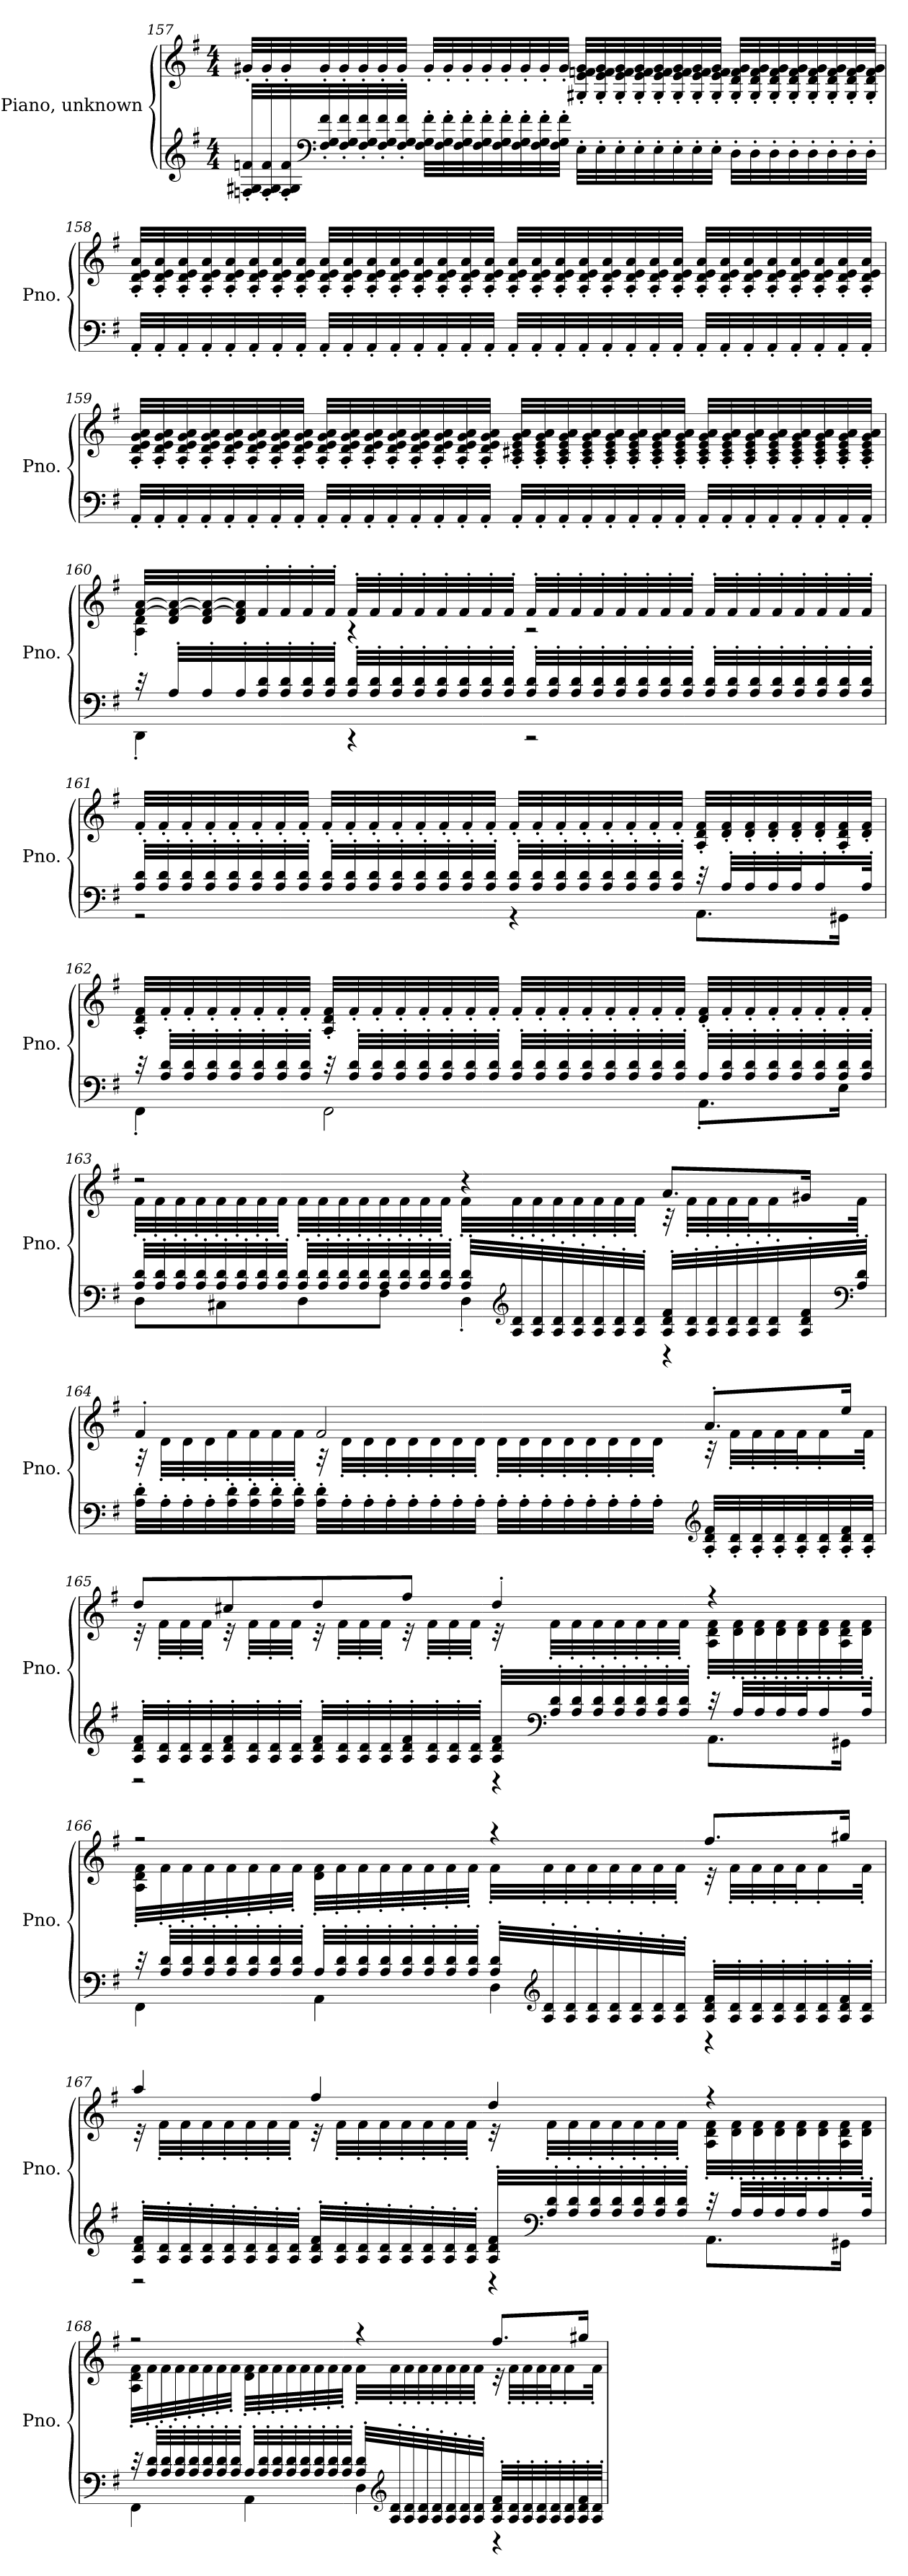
**kern	**kern
*part1	*part1
*staff2	*staff1
*I"Piano, unknown	*
*I'Pno.	*
!!LO:LB:g=z
*clefG2	*clefG2
*k[f#]	*k[f#]
*M4/4	*M4/4
=157	=157
32Fn/' 32G#X/' 32fn/'LLL	32g#X'/LLL
32F/' 32G#/' 32f/'	32g#'/
32F/' 32G#/' 32f/'	32g#'/
*clefF4	*
32F/' 32G#/' 32f/'	32g#'/
32F/' 32G#/' 32f/'	32g#'/
32F/' 32G#/' 32f/'	32g#'/
32F/' 32G#/' 32f/'	32g#'/
32F/' 32G#/' 32f/'JJJ	32g#'/JJJ
32F\' 32G#\' 32f\'LLL	32g#'/LLL
32F\' 32G#\' 32f\'	32g#'/
32F\' 32G#\' 32f\'	32g#'/
32F\' 32G#\' 32f\'	32g#'/
32F\' 32G#\' 32f\'	32g#'/
32F\' 32G#\' 32f\'	32g#'/
32F\' 32G#\' 32f\'	32g#'/
32F\' 32G#\' 32f\'JJJ	32g#'/JJJ
32E'\LLL	32G#X/' 32e/' 32fn/' 32g#/'LLL
32E'\	32G#/' 32e/' 32f/' 32g#/'
32E'\	32G#/' 32e/' 32f/' 32g#/'
32E'\	32G#/' 32e/' 32f/' 32g#/'
32E'\	32G#/' 32e/' 32f/' 32g#/'
32E'\	32G#/' 32e/' 32f/' 32g#/'
32E'\	32G#/' 32e/' 32f/' 32g#/'
32E'\JJJ	32G#/' 32e/' 32f/' 32g#/'JJJ
32D'\LLL	32G#/' 32d/' 32f/' 32g#/'LLL
32D'\	32G#/' 32d/' 32f/' 32g#/'
32D'\	32G#/' 32d/' 32f/' 32g#/'
32D'\	32G#/' 32d/' 32f/' 32g#/'
32D'\	32G#/' 32d/' 32f/' 32g#/'
32D'\	32G#/' 32d/' 32f/' 32g#/'
32D'\	32G#/' 32d/' 32f/' 32g#/'
32D'\JJJ	32G#/' 32d/' 32f/' 32g#/'JJJ
!!LO:LB:g=z
=158	=158
32AA'/LLL	32A/' 32d/' 32e/' 32a/'LLL
32AA'/	32A/' 32d/' 32e/' 32a/'
32AA'/	32A/' 32d/' 32e/' 32a/'
32AA'/	32A/' 32d/' 32e/' 32a/'
32AA'/	32A/' 32d/' 32e/' 32a/'
32AA'/	32A/' 32d/' 32e/' 32a/'
32AA'/	32A/' 32d/' 32e/' 32a/'
32AA'/JJJ	32A/' 32d/' 32e/' 32a/'JJJ
32AA'/LLL	32A/' 32d/' 32e/' 32a/'LLL
32AA'/	32A/' 32d/' 32e/' 32a/'
32AA'/	32A/' 32d/' 32e/' 32a/'
32AA'/	32A/' 32d/' 32e/' 32a/'
32AA'/	32A/' 32d/' 32e/' 32a/'
32AA'/	32A/' 32d/' 32e/' 32a/'
32AA'/	32A/' 32d/' 32e/' 32a/'
32AA'/JJJ	32A/' 32d/' 32e/' 32a/'JJJ
32AA'/LLL	32A/' 32d/' 32e/' 32a/'LLL
32AA'/	32A/' 32d/' 32e/' 32a/'
32AA'/	32A/' 32d/' 32e/' 32a/'
32AA'/	32A/' 32d/' 32e/' 32a/'
32AA'/	32A/' 32d/' 32e/' 32a/'
32AA'/	32A/' 32d/' 32e/' 32a/'
32AA'/	32A/' 32d/' 32e/' 32a/'
32AA'/JJJ	32A/' 32d/' 32e/' 32a/'JJJ
32AA'/LLL	32A/' 32d/' 32e/' 32a/'LLL
32AA'/	32A/' 32d/' 32e/' 32a/'
32AA'/	32A/' 32d/' 32e/' 32a/'
32AA'/	32A/' 32d/' 32e/' 32a/'
32AA'/	32A/' 32d/' 32e/' 32a/'
32AA'/	32A/' 32d/' 32e/' 32a/'
32AA'/	32A/' 32d/' 32e/' 32a/'
32AA'/JJJ	32A/' 32d/' 32e/' 32a/'JJJ
!!LO:LB:g=z
=159	=159
32AA'/LLL	32A/' 32d/' 32e/' 32g/' 32a/'LLL
32AA'/	32A/' 32d/' 32e/' 32g/' 32a/'
32AA'/	32A/' 32d/' 32e/' 32g/' 32a/'
32AA'/	32A/' 32d/' 32e/' 32g/' 32a/'
32AA'/	32A/' 32d/' 32e/' 32g/' 32a/'
32AA'/	32A/' 32d/' 32e/' 32g/' 32a/'
32AA'/	32A/' 32d/' 32e/' 32g/' 32a/'
32AA'/JJJ	32A/' 32d/' 32e/' 32g/' 32a/'JJJ
32AA'/LLL	32A/' 32d/' 32e/' 32g/' 32a/'LLL
32AA'/	32A/' 32d/' 32e/' 32g/' 32a/'
32AA'/	32A/' 32d/' 32e/' 32g/' 32a/'
32AA'/	32A/' 32d/' 32e/' 32g/' 32a/'
32AA'/	32A/' 32d/' 32e/' 32g/' 32a/'
32AA'/	32A/' 32d/' 32e/' 32g/' 32a/'
32AA'/	32A/' 32d/' 32e/' 32g/' 32a/'
32AA'/JJJ	32A/' 32d/' 32e/' 32g/' 32a/'JJJ
32AA'/LLL	32A/' 32c#X/' 32e/' 32g/' 32a/'LLL
32AA'/	32A/' 32c#/' 32e/' 32g/' 32a/'
32AA'/	32A/' 32c#/' 32e/' 32g/' 32a/'
32AA'/	32A/' 32c#/' 32e/' 32g/' 32a/'
32AA'/	32A/' 32c#/' 32e/' 32g/' 32a/'
32AA'/	32A/' 32c#/' 32e/' 32g/' 32a/'
32AA'/	32A/' 32c#/' 32e/' 32g/' 32a/'
32AA'/JJJ	32A/' 32c#/' 32e/' 32g/' 32a/'JJJ
32AA'/LLL	32A/' 32c#/' 32e/' 32g/' 32a/'LLL
32AA'/	32A/' 32c#/' 32e/' 32g/' 32a/'
32AA'/	32A/' 32c#/' 32e/' 32g/' 32a/'
32AA'/	32A/' 32c#/' 32e/' 32g/' 32a/'
32AA'/	32A/' 32c#/' 32e/' 32g/' 32a/'
32AA'/	32A/' 32c#/' 32e/' 32g/' 32a/'
32AA'/	32A/' 32c#/' 32e/' 32g/' 32a/'
32AA'/JJJ	32A/' 32c#/' 32e/' 32g/' 32a/'JJJ
!!LO:LB:g=z
=160	=160
*^	*^
32r	4DD'\	[32f#/ [32a/LLL	4A\' 4d\'
32A'/LLL	.	32d/ 32f#/_ 32a/_	.
32A'/	.	32d/ 32f#/_ 32a/_	.
32A'/	.	32d/ 32f#/] 32a/]	.
32A/' 32d/'	.	32f#'/	.
32A/' 32d/'	.	32f#'/	.
32A/' 32d/'	.	32f#'/	.
32A/' 32d/'JJJ	.	32f#'/JJJ	.
32A/' 32d/'LLL	4r	32f#'/LLL	4r
32A/' 32d/'	.	32f#'/	.
32A/' 32d/'	.	32f#'/	.
32A/' 32d/'	.	32f#'/	.
32A/' 32d/'	.	32f#'/	.
32A/' 32d/'	.	32f#'/	.
32A/' 32d/'	.	32f#'/	.
32A/' 32d/'JJJ	.	32f#'/JJJ	.
32A/' 32d/'LLL	2r	32f#'/LLL	2r
32A/' 32d/'	.	32f#'/	.
32A/' 32d/'	.	32f#'/	.
32A/' 32d/'	.	32f#'/	.
32A/' 32d/'	.	32f#'/	.
32A/' 32d/'	.	32f#'/	.
32A/' 32d/'	.	32f#'/	.
32A/' 32d/'JJJ	.	32f#'/JJJ	.
32A/' 32d/'LLL	.	32f#'/LLL	.
32A/' 32d/'	.	32f#'/	.
32A/' 32d/'	.	32f#'/	.
32A/' 32d/'	.	32f#'/	.
32A/' 32d/'	.	32f#'/	.
32A/' 32d/'	.	32f#'/	.
32A/' 32d/'	.	32f#'/	.
32A/' 32d/'JJJ	.	32f#'/JJJ	.
*	*	*v	*v
!!LO:LB:g=z
=161	=161	=161
32A/' 32d/'LLL	2r	32f#'/LLL
32A/' 32d/'	.	32f#'/
32A/' 32d/'	.	32f#'/
32A/' 32d/'	.	32f#'/
32A/' 32d/'	.	32f#'/
32A/' 32d/'	.	32f#'/
32A/' 32d/'	.	32f#'/
32A/' 32d/'JJJ	.	32f#'/JJJ
32A/' 32d/'LLL	.	32f#'/LLL
32A/' 32d/'	.	32f#'/
32A/' 32d/'	.	32f#'/
32A/' 32d/'	.	32f#'/
32A/' 32d/'	.	32f#'/
32A/' 32d/'	.	32f#'/
32A/' 32d/'	.	32f#'/
32A/' 32d/'JJJ	.	32f#'/JJJ
32A/' 32d/'LLL	4r	32f#'/LLL
32A/' 32d/'	.	32f#'/
32A/' 32d/'	.	32f#'/
32A/' 32d/'	.	32f#'/
32A/' 32d/'	.	32f#'/
32A/' 32d/'	.	32f#'/
32A/' 32d/'	.	32f#'/
32A/' 32d/'JJJ	.	32f#'/JJJ
32r	8.AA\L	32A/' 32d/' 32f#/'LLL
32A'/LLL	.	32d/' 32f#/'
32A'/	.	32d/' 32f#/'
32A'/	.	32d/' 32f#/'
32A'/J	.	32d/' 32f#/'
16A'/	.	32d/' 32f#/'
.	16GG#X\Jk	32A/' 32d/' 32f#/'
32A'/JJk	.	32d/' 32f#/'JJJ
!!LO:PB:g=z
=162	=162	=162
32r	4FF#'\	32A/' 32d/' 32f#/'LLL
32A/' 32d/'LLL	.	32f#'/
32A/' 32d/'	.	32f#'/
32A/' 32d/'	.	32f#'/
32A/' 32d/'	.	32f#'/
32A/' 32d/'	.	32f#'/
32A/' 32d/'	.	32f#'/
32A/' 32d/'JJJ	.	32f#'/JJJ
32r	2FF#\	32A/' 32d/' 32f#/'LLL
32A/' 32d/'LLL	.	32f#'/
32A/' 32d/'	.	32f#'/
32A/' 32d/'	.	32f#'/
32A/' 32d/'	.	32f#'/
32A/' 32d/'	.	32f#'/
32A/' 32d/'	.	32f#'/
32A/' 32d/'JJJ	.	32f#'/JJJ
32A/' 32d/'LLL	.	32f#'/LLL
32A/' 32d/'	.	32f#'/
32A/' 32d/'	.	32f#'/
32A/' 32d/'	.	32f#'/
32A/' 32d/'	.	32f#'/
32A/' 32d/'	.	32f#'/
32A/' 32d/'	.	32f#'/
32A/' 32d/'JJJ	.	32f#'/JJJ
32A'/LLL	8.AA'\L	32d/' 32f#/'LLL
32A/' 32d/'	.	32f#'/
32A/' 32d/'	.	32f#'/
32A/' 32d/'	.	32f#'/
32A/' 32d/'	.	32f#'/
32A/' 32d/'	.	32f#'/
32A/' 32d/'	16E\Jk	32f#'/
32A/' 32d/'JJJ	.	32f#'/JJJ
!!LO:LB:g=z
=163	=163	=163
*	*	*^
32A/' 32d/'LLL	8D\L	2r	32f#'\LLL
32A/' 32d/'	.	.	32f#'\
32A/' 32d/'	.	.	32f#'\
32A/' 32d/'	.	.	32f#'\
32A/' 32d/'	8C#X\	.	32f#'\
32A/' 32d/'	.	.	32f#'\
32A/' 32d/'	.	.	32f#'\
32A/' 32d/'JJJ	.	.	32f#'\JJJ
32A/' 32d/'LLL	8D\	.	32f#'\LLL
32A/' 32d/'	.	.	32f#'\
32A/' 32d/'	.	.	32f#'\
32A/' 32d/'	.	.	32f#'\
32A/' 32d/'	8F#\J	.	32f#'\
32A/' 32d/'	.	.	32f#'\
32A/' 32d/'	.	.	32f#'\
32A/' 32d/'JJJ	.	.	32f#'\JJJ
32A/' 32d/'LLL	4D'\	4r	32f#'\LLL
*clefG2	*	*	*
32A/' 32d/'	.	.	32f#'\
32A/' 32d/'	.	.	32f#'\
32A/' 32d/'	.	.	32f#'\
32A/' 32d/'	.	.	32f#'\
32A/' 32d/'	.	.	32f#'\
32A/' 32d/'	.	.	32f#'\
32A/' 32d/'JJJ	.	.	32f#'\JJJ
32A/' 32d/' 32f#/'LLL	4r	8.a/L	32r
32A/' 32d/'	.	.	32f#'\LLL
32A/' 32d/'	.	.	32f#'\
32A/' 32d/'	.	.	32f#'\
32A/' 32d/'	.	.	32f#'\J
32A/' 32d/'	.	.	16f#'\
32A/' 32d/' 32f#/'	.	16g#X/Jk	.
*clefF4	*	*	*
32A/' 32d/'JJJ	.	.	32f#'\JJk
*v	*v	*	*
!!LO:LB:g=z	!!
=164	=164	=164
32A\' 32d\'LLL	4f#'/	32r
32A'\	.	32d'\LLL
32A'\	.	32d'\
32A'\	.	32d'\
32A\' 32d\'	.	32f#'\
32A\' 32d\'	.	32f#'\
32A\' 32d\'	.	32f#'\
32A\' 32d\'JJJ	.	32f#'\JJJ
32A\' 32d\'LLL	2f#/	32r
32A'\	.	32d'\LLL
32A'\	.	32d'\
32A'\	.	32d'\
32A'\	.	32d'\
32A'\	.	32d'\
32A'\	.	32d'\
32A'\JJJ	.	32d'\JJJ
32A'\LLL	.	32d'\LLL
32A'\	.	32d'\
32A'\	.	32d'\
32A'\	.	32d'\
32A'\	.	32d'\
32A'\	.	32d'\
32A'\	.	32d'\
32A'\JJJ	.	32d'\JJJ
*clefG2	*	*
32A/' 32d/' 32f#/'LLL	8.a'/L	32r
32A/' 32d/'	.	32f#'\LLL
32A/' 32d/'	.	32f#'\
32A/' 32d/'	.	32f#'\
32A/' 32d/'	.	32f#'\J
32A/' 32d/'	.	16f#'\
32A/' 32d/' 32f#/'	16ee/Jk	.
32A/' 32d/'JJJ	.	32f#'\JJk
!!LO:LB:g=z	!!
=165	=165	=165
*^	*	*
32A/' 32d/' 32f#/'LLL	2r	8dd/L	32r
32A/' 32d/'	.	.	32f#'\LLL
32A/' 32d/'	.	.	32f#'\
32A/' 32d/'	.	.	32f#'\JJJ
32A/' 32d/' 32f#/'	.	8cc#X/	32r
32A/' 32d/'	.	.	32f#'\LLL
32A/' 32d/'	.	.	32f#'\
32A/' 32d/'JJJ	.	.	32f#'\JJJ
32A/' 32d/' 32f#/'LLL	.	8dd/	32r
32A/' 32d/'	.	.	32f#'\LLL
32A/' 32d/'	.	.	32f#'\
32A/' 32d/'	.	.	32f#'\JJJ
32A/' 32d/' 32f#/'	.	8ff#/J	32r
32A/' 32d/'	.	.	32f#'\LLL
32A/' 32d/'	.	.	32f#'\
32A/' 32d/'JJJ	.	.	32f#'\JJJ
32A/' 32d/' 32f#/'LLL	4r	4dd'/	32r
*clefF4	*	*	*
32A/' 32d/'	.	.	32f#'\LLL
32A/' 32d/'	.	.	32f#'\
32A/' 32d/'	.	.	32f#'\
32A/' 32d/'	.	.	32f#'\
32A/' 32d/'	.	.	32f#'\
32A/' 32d/'	.	.	32f#'\
32A/' 32d/'JJJ	.	.	32f#'\JJJ
32r	8.AA\L	4r	32A\' 32d\' 32f#\'LLL
32A'/LLL	.	.	32d\' 32f#\'
32A'/	.	.	32d\' 32f#\'
32A'/	.	.	32d\' 32f#\'
32A'/J	.	.	32d\' 32f#\'
16A'/	.	.	32d\' 32f#\'
.	16GG#X\Jk	.	32A\' 32d\' 32f#\'
32A'/JJk	.	.	32d\' 32f#\'JJJ
!!LO:LB:g=z	!!
=166	=166	=166	=166
32r	4FF#\	2r	32A\' 32d\' 32f#\'LLL
32A/' 32d/'LLL	.	.	32f#'\
32A/' 32d/'	.	.	32f#'\
32A/' 32d/'	.	.	32f#'\
32A/' 32d/'	.	.	32f#'\
32A/' 32d/'	.	.	32f#'\
32A/' 32d/'	.	.	32f#'\
32A/' 32d/'JJJ	.	.	32f#'\JJJ
32A'/LLL	4AA\	.	32d\' 32f#\'LLL
32A/' 32d/'	.	.	32f#'\
32A/' 32d/'	.	.	32f#'\
32A/' 32d/'	.	.	32f#'\
32A/' 32d/'	.	.	32f#'\
32A/' 32d/'	.	.	32f#'\
32A/' 32d/'	.	.	32f#'\
32A/' 32d/'JJJ	.	.	32f#'\JJJ
32A/' 32d/'LLL	4D\	4r	32f#'\LLL
*clefG2	*	*	*
32A/' 32d/'	.	.	32f#'\
32A/' 32d/'	.	.	32f#'\
32A/' 32d/'	.	.	32f#'\
32A/' 32d/'	.	.	32f#'\
32A/' 32d/'	.	.	32f#'\
32A/' 32d/'	.	.	32f#'\
32A/' 32d/'JJJ	.	.	32f#'\JJJ
32A/' 32d/' 32f#/'LLL	4r	8.ff#/L	32r
32A/' 32d/'	.	.	32f#'\LLL
32A/' 32d/'	.	.	32f#'\
32A/' 32d/'	.	.	32f#'\
32A/' 32d/'	.	.	32f#'\J
32A/' 32d/'	.	.	16f#'\
32A/' 32d/' 32f#/'	.	16gg#X/Jk	.
32A/' 32d/'JJJ	.	.	32f#'\JJk
!!LO:LB:g=z	!!
=167	=167	=167	=167
32A/' 32d/' 32f#/'LLL	2r	4aa/	32r
32A/' 32d/'	.	.	32f#'\LLL
32A/' 32d/'	.	.	32f#'\
32A/' 32d/'	.	.	32f#'\
32A/' 32d/'	.	.	32f#'\
32A/' 32d/'	.	.	32f#'\
32A/' 32d/'	.	.	32f#'\
32A/' 32d/'JJJ	.	.	32f#'\JJJ
32A/' 32d/' 32f#/'LLL	.	4ff#/	32r
32A/' 32d/'	.	.	32f#'\LLL
32A/' 32d/'	.	.	32f#'\
32A/' 32d/'	.	.	32f#'\
32A/' 32d/'	.	.	32f#'\
32A/' 32d/'	.	.	32f#'\
32A/' 32d/'	.	.	32f#'\
32A/' 32d/'JJJ	.	.	32f#'\JJJ
32A/' 32d/' 32f#/'LLL	4r	4dd/	32r
*clefF4	*	*	*
32A/' 32d/'	.	.	32f#'\LLL
32A/' 32d/'	.	.	32f#'\
32A/' 32d/'	.	.	32f#'\
32A/' 32d/'	.	.	32f#'\
32A/' 32d/'	.	.	32f#'\
32A/' 32d/'	.	.	32f#'\
32A/' 32d/'JJJ	.	.	32f#'\JJJ
32r	8.AA\L	4r	32A\' 32d\' 32f#\'LLL
32A'/LLL	.	.	32d\' 32f#\'
32A'/	.	.	32d\' 32f#\'
32A'/	.	.	32d\' 32f#\'
32A'/J	.	.	32d\' 32f#\'
16A'/	.	.	32d\' 32f#\'
.	16GG#X\Jk	.	32A\' 32d\' 32f#\'
32A'/JJk	.	.	32d\' 32f#\'JJJ
!!LO:PB:g=z	!!
=168	=168	=168	=168
32r	4FF#\	2r	32A\' 32d\' 32f#\'LLL
32A/' 32d/'LLL	.	.	32f#'\
32A/' 32d/'	.	.	32f#'\
32A/' 32d/'	.	.	32f#'\
32A/' 32d/'	.	.	32f#'\
32A/' 32d/'	.	.	32f#'\
32A/' 32d/'	.	.	32f#'\
32A/' 32d/'JJJ	.	.	32f#'\JJJ
32A'/LLL	4AA\	.	32d\' 32f#\'LLL
32A/' 32d/'	.	.	32f#'\
32A/' 32d/'	.	.	32f#'\
32A/' 32d/'	.	.	32f#'\
32A/' 32d/'	.	.	32f#'\
32A/' 32d/'	.	.	32f#'\
32A/' 32d/'	.	.	32f#'\
32A/' 32d/'JJJ	.	.	32f#'\JJJ
32A/' 32d/'LLL	4D\	4r	32f#'\LLL
*clefG2	*	*	*
32A/' 32d/'	.	.	32f#'\
32A/' 32d/'	.	.	32f#'\
32A/' 32d/'	.	.	32f#'\
32A/' 32d/'	.	.	32f#'\
32A/' 32d/'	.	.	32f#'\
32A/' 32d/'	.	.	32f#'\
32A/' 32d/'JJJ	.	.	32f#'\JJJ
32A/' 32d/' 32f#/'LLL	4r	8.ff#/L	32r
32A/' 32d/'	.	.	32f#'\LLL
32A/' 32d/'	.	.	32f#'\
32A/' 32d/'	.	.	32f#'\
32A/' 32d/'	.	.	32f#'\J
32A/' 32d/'	.	.	16f#'\
32A/' 32d/' 32f#/'	.	16gg#X/Jk	.
32A/' 32d/'JJJ	.	.	32f#'\JJk
*v	*v	*	*
*	*v	*v
=	=
*-	*-
